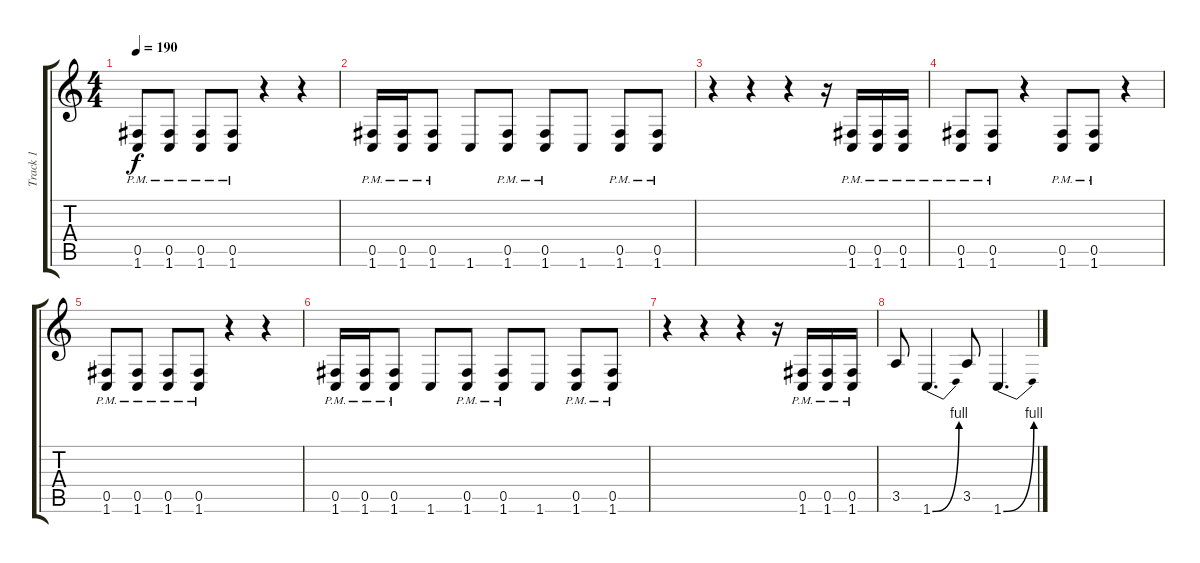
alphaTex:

\track ("Track 1" "Track 1") {instrument distortionguitar}
\staff {score tabs}
\tuning (Db4 Ab3 E3 B2 Gb2 B1) {hide}
\ts (4 4)
\tempo 190
\clef g2
\ks c
(0.5{pm} 1.6{pm}).8{dy f balance 8} (0.5{pm} 1.6{pm}).8 (0.5{pm} 1.6{pm}).8 (0.5{pm} 1.6{pm}).8 r.4 r.4 |
(0.5{pm} 1.6{pm}).16 (0.5{pm} 1.6{pm}).16 (0.5{pm} 1.6{pm}).8 1.6.8 (0.5{pm} 1.6{pm}).8 (0.5{pm} 1.6{pm}).8 1.6.8 (0.5{pm} 1.6{pm}).8 (0.5{pm} 1.6{pm}).8 |
r.4 r.4 r.4 r.16 (0.5{pm} 1.6{pm}).16 (0.5{pm} 1.6{pm}).16 (0.5{pm} 1.6{pm}).16 |
(0.5{pm} 1.6{pm}).8 (0.5{pm} 1.6{pm}).8 r.4 (0.5{pm} 1.6{pm}).8 (0.5{pm} 1.6{pm}).8 r.4 |
(0.5{pm} 1.6{pm}).8{balance 8} (0.5{pm} 1.6{pm}).8 (0.5{pm} 1.6{pm}).8 (0.5{pm} 1.6{pm}).8 r.4 r.4 |
(0.5{pm} 1.6{pm}).16 (0.5{pm} 1.6{pm}).16 (0.5{pm} 1.6{pm}).8 1.6.8 (0.5{pm} 1.6{pm}).8 (0.5{pm} 1.6{pm}).8 1.6.8 (0.5{pm} 1.6{pm}).8 (0.5{pm} 1.6{pm}).8 |
r.4 r.4 r.4 r.16 (0.5{pm} 1.6{pm}).16 (0.5{pm} 1.6{pm}).16 (0.5{pm} 1.6{pm}).16 |
3.5.8 1.6{be (bend 0 0 60 4)}.4{d} 3.5.8 1.6{be (bend 0 0 60 4)}.4{d}
